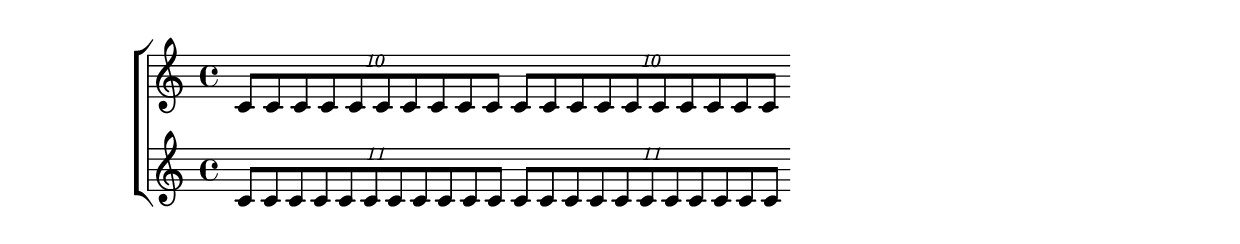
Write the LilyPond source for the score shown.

\version "2.3.16"
\header{
texidoc = "Concurrent tuplets should be equidistant on all staffs.

Note that this only spaces correctly (exactly) when @code{raggedright}
is enabled. For a non-@code{raggedright} case, it still shows a bug: 
uneven spacing. 
"  }



multipart =  \relative c'{ 
    \context StaffGroup << 
                \new Staff  \context Voice { 
                   \times 2/10 {  c8[ c c c c c c c c c] } 
                   \times 2/10 {  c[  c c c c c c c c c] } 
		}
                \new Staff  \context Voice { 
                   \times 2/11 {  c8[ c c c c c c c c c c] } 
                   \times 2/11 {  c[  c c c c c c c c c c] } 
                }
            >>
	}
    
\score{
     { 
	\multipart 
    }

%    \paper { raggedright = ##t }

}


